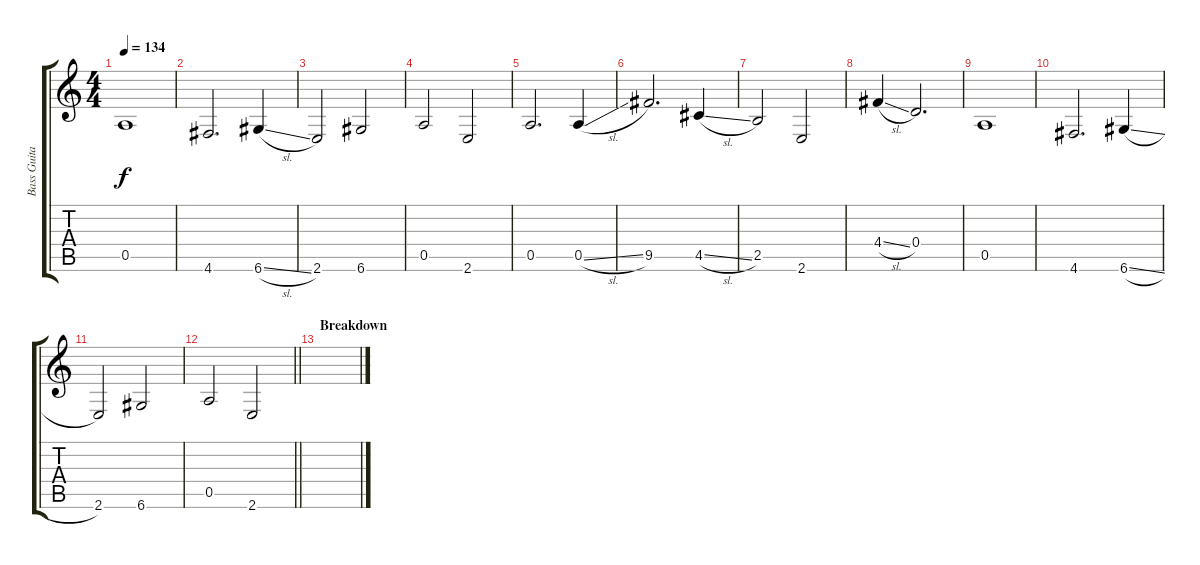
\track ("Bass Guitar" "Bass Guita") {instrument electricbassfinger}
\staff {score tabs}
\tuning (E4 B3 G3 D3 A2 D2) {hide}
\ts (4 4)
\tempo 134
\clef g2
\ks c
0.5.1{dy f} |
4.6.2{d} 6.6{sl}.4 |
2.6.2 6.6.2 |
0.5.2 2.6.2 |
0.5.2{d} 0.5{sl}.4 |
9.5.2{d} 4.5{sl}.4 |
2.5.2 2.6.2 |
4.4{sl}.4 0.4.2{d} |
0.5.1 |
4.6.2{d} 6.6{sl}.4 |
2.6.2 6.6.2 |
\barLineRight lightlight
0.5.2 2.6.2 |
\section ("" "Breakdown")
